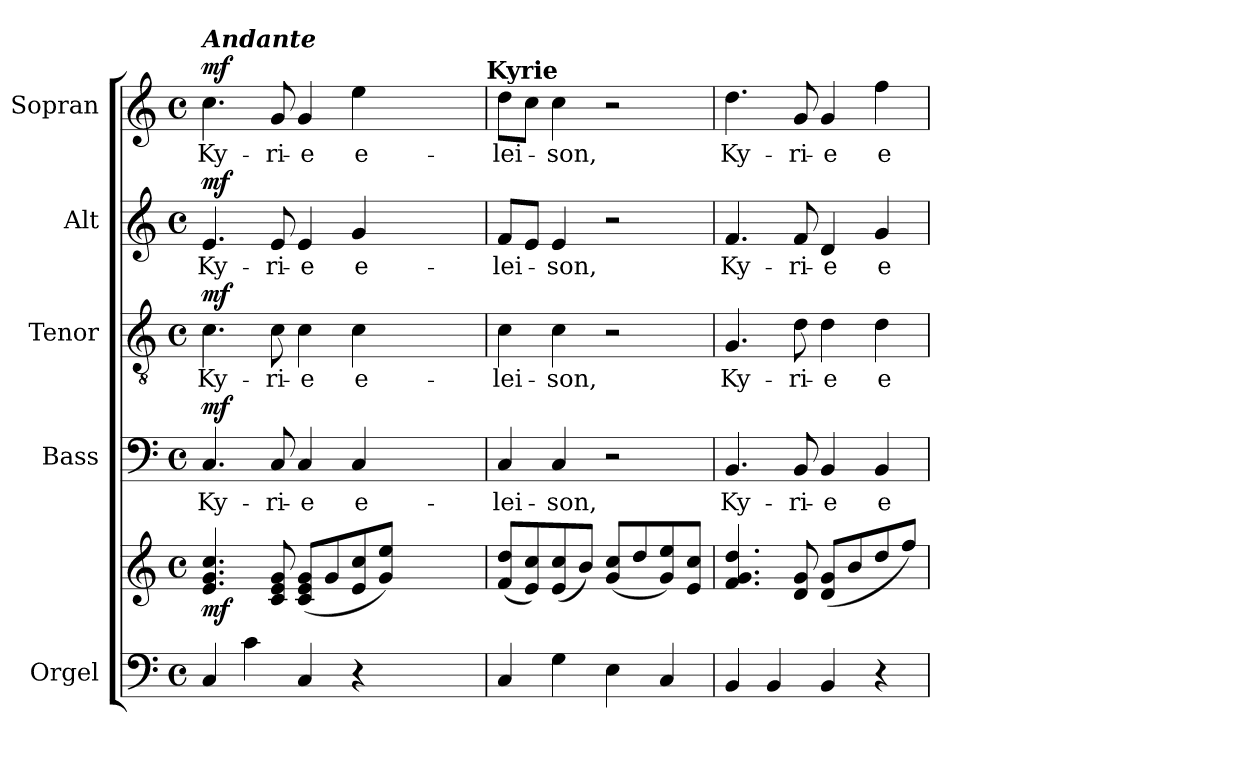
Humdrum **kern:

**kern	**kern	**dynam	**kern	**text	**dynam	**kern	**text	**dynam	**kern	**text	**dynam	**kern	**text	**dynam
*part5	*part5	*part5	*part4	*part4	*part4	*part3	*part3	*part3	*part2	*part2	*part2	*part1	*part1	*part1
*staff6	*staff5	*staff5/6	*staff4	*staff4	*staff4	*staff3	*staff3	*staff3	*staff2	*staff2	*staff2	*staff1	*staff1	*staff1
*I"Orgel	*	*	*I"Bass	*	*	*I"Tenor	*	*	*I"Alt	*	*	*I"Sopran	*	*
*I'Org.	*	*	*I'B.	*	*	*I'T.	*	*	*I'A.	*	*	*I'S.	*	*
*clefF4	*clefG2	*	*clefF4	*	*	*clefGv2	*	*	*clefG2	*	*	*clefG2	*	*
*k[]	*k[]	*	*k[]	*	*	*k[]	*	*	*k[]	*	*	*k[]	*	*
*C:	*C:	*	*C:	*	*	*C:	*	*	*C:	*	*	*C:	*	*
*M4/4	*M4/4	*	*M4/4	*	*	*M4/4	*	*	*M4/4	*	*	*M4/4	*	*
*met(c)	*met(c)	*	*met(c)	*	*	*met(c)	*	*	*met(c)	*	*	*met(c)	*	*
=1	=1	=1	=1	=1	=1	=1	=1	=1	=1	=1	=1	=1	=1	=1
!	!	!	!	!	!	!	!	!	!	!	!	!LO:TX:a:Bi:t=Andante	!	!
!	!	!LO:DY:b	!	!LO:LY:b	!LO:DY:a	!	!LO:LY:b	!LO:DY:a	!	!LO:LY:b	!LO:DY:a	!	!LO:LY:b	!LO:DY:a
4C/	4.e/ 4.g/ 4.cc/	mf	4.C/	Ky-	mf	4.c\	Ky-	mf	4.e/	Ky-	mf	4.cc\	Ky-	mf
4c\	.	.	.	.	.	.	.	.	.	.	.	.	.	.
!	!	!	!	!LO:LY:b	!	!	!LO:LY:b	!	!	!LO:LY:b	!	!	!LO:LY:b	!
.	8c/ 8e/ 8g/	.	8C/	-ri-	.	8c\	-ri-	.	8e/	-ri-	.	8g/	-ri-	.
!	!	!	!	!LO:LY:b	!	!	!LO:LY:b	!	!	!LO:LY:b	!	!	!LO:LY:b	!
4C/	(<8c/ 8e/ 8g/L	.	4C/	-e	.	4c\	-e	.	4e/	-e	.	4g/	-e	.
.	8g/	.	.	.	.	.	.	.	.	.	.	.	.	.
!	!	!	!	!LO:LY:b	!	!	!LO:LY:b	!	!	!LO:LY:b	!	!	!LO:LY:b	!
4r	8e/ 8cc/	.	4C/	e-	.	4c\	e-	.	4g/	e-	.	4ee\	e-	.
.	8g/ 8ee/J)	.	.	.	.	.	.	.	.	.	.	.	.	.
2.ryy	2.ryy	.	2.ryy	.	.	2.ryy	.	.	2.ryy	.	.	2.ryy	.	.
!	!	!	!	!	!	!	!	!	!	!	!	!LO:TX:a:B:t=Kyrie	!	!
=2	=2	=2	=2	=2	=2	=2	=2	=2	=2	=2	=2	=2	=2	=2
!	!	!	!	!LO:LY:b	!	!	!LO:LY:b	!	!	!LO:LY:b	!	!	!LO:LY:b	!
4C/	(<8f/ 8dd/L	.	4C/	-lei-	.	4c\	-lei-	.	8f/L	-lei-	.	8dd\L	-lei-	.
.	8e/ 8cc/)	.	.	.	.	.	.	.	8e/J	.	.	8cc\J	.	.
!	!	!	!	!LO:LY:b	!	!	!LO:LY:b	!	!	!LO:LY:b	!	!	!LO:LY:b	!
4G\	(<8e/ 8cc/	.	4C/	-son,	.	4c\	-son,	.	4e/	-son,	.	4cc\	-son,	.
.	8b/J)	.	.	.	.	.	.	.	.	.	.	.	.	.
4E\	(<8g/ 8cc/L	.	2r	.	.	2r	.	.	2r	.	.	2r	.	.
.	8dd/	.	.	.	.	.	.	.	.	.	.	.	.	.
4C/	8g/ 8ee/)	.	.	.	.	.	.	.	.	.	.	.	.	.
.	8e/ 8cc/J	.	.	.	.	.	.	.	.	.	.	.	.	.
=3	=3	=3	=3	=3	=3	=3	=3	=3	=3	=3	=3	=3	=3	=3
!	!	!	!	!LO:LY:b	!	!	!LO:LY:b	!	!	!LO:LY:b	!	!	!LO:LY:b	!
4BB/	4.f/ 4.g/ 4.dd/	.	4.BB/	Ky-	.	4.G/	Ky-	.	4.f/	Ky-	.	4.dd\	Ky-	.
4BB/	.	.	.	.	.	.	.	.	.	.	.	.	.	.
!	!	!	!	!LO:LY:b	!	!	!LO:LY:b	!	!	!LO:LY:b	!	!	!LO:LY:b	!
.	8d/ 8g/	.	8BB/	-ri-	.	8d\	-ri-	.	8f/	-ri-	.	8g/	-ri-	.
!	!	!	!	!LO:LY:b	!	!	!LO:LY:b	!	!	!LO:LY:b	!	!	!LO:LY:b	!
4BB/	(<8d/ 8g/L	.	4BB/	-e	.	4d\	-e	.	4d/	-e	.	4g/	-e	.
.	8b/	.	.	.	.	.	.	.	.	.	.	.	.	.
!	!	!	!	!LO:LY:b	!	!	!LO:LY:b	!	!	!LO:LY:b	!	!	!LO:LY:b	!
4r	8dd/	.	4BB/	e-	.	4d\	e-	.	4g/	e-	.	4ff\	e-	.
.	8ff/J)	.	.	.	.	.	.	.	.	.	.	.	.	.
=	=	=	=	=	=	=	=	=	=	=	=	=	=	=
*-	*-	*-	*-	*-	*-	*-	*-	*-	*-	*-	*-	*-	*-	*-
